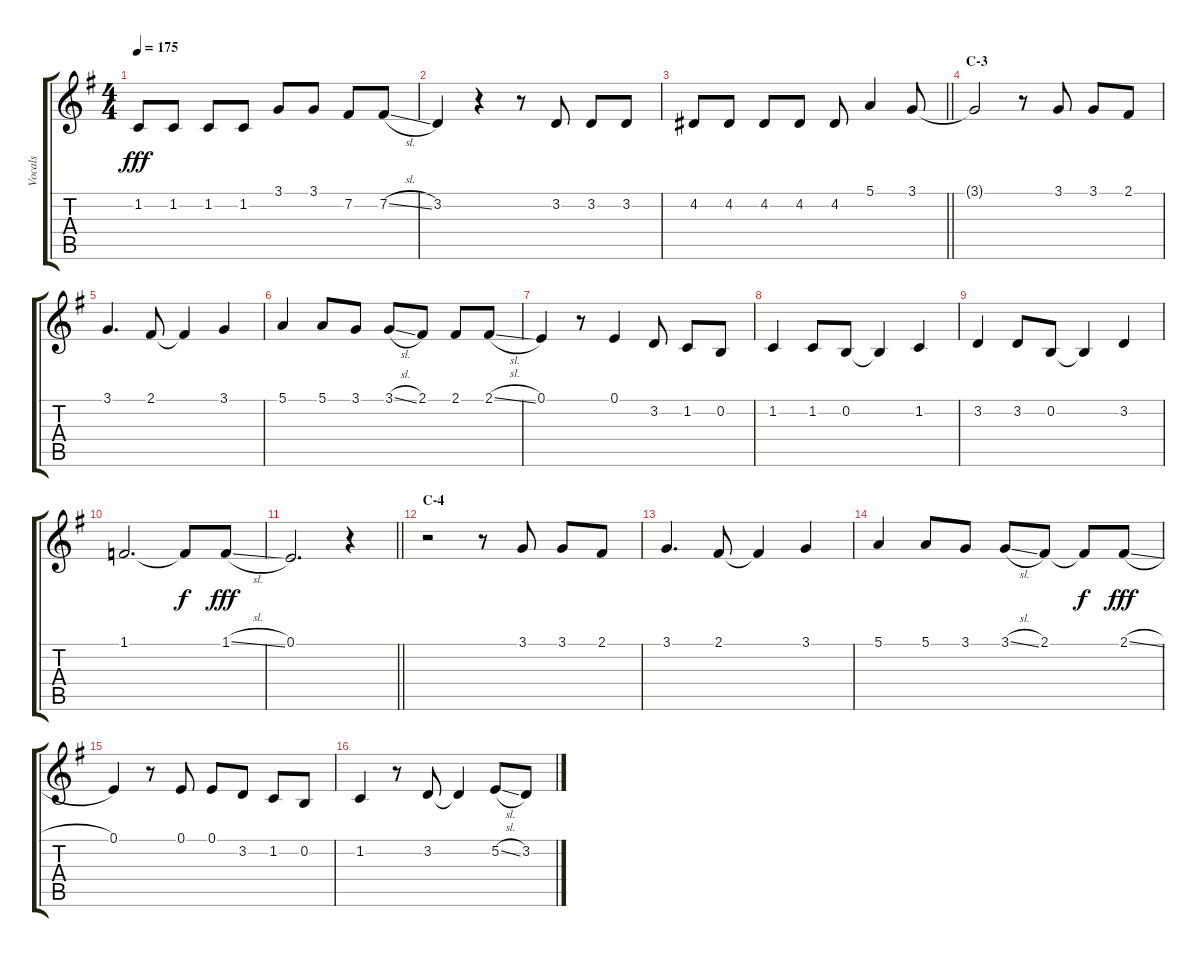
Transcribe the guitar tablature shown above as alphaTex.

\track ("Vocals" "Vocals") {instrument voiceoohs}
\staff {score tabs}
\tuning (E4 B3 G3 D3 A2 E2) {hide}
\ts (4 4)
\tempo 175
\clef g2
\ks g
1.2.8{dy fff} 1.2.8 1.2.8 1.2.8 3.1.8 3.1.8 7.2.8 7.2{sl}.8 |
3.2.4 r.4 r.8 3.2.8 3.2.8 3.2.8 |
\barLineRight lightlight
4.2.8 4.2.8 4.2.8 4.2.8 4.2.8 5.1.4 3.1.8 |
\section ("" "C-3")
3.1{t}.2 r.8 3.1.8 3.1.8 2.1.8 |
3.1.4{d} 2.1.8 2.1{t}.4 3.1.4 |
5.1.4 5.1.8 3.1.8 3.1{sl}.8 2.1.8 2.1.8 2.1{sl}.8 |
0.1.4 r.8 0.1.4 3.2.8 1.2.8 0.2.8 |
1.2.4 1.2.8 0.2.8 0.2{t}.4 1.2.4 |
3.2.4 3.2.8 0.2.8 0.2{t}.4 3.2.4 |
1.1.2{d} 1.1{t}.8{dy f} 1.1{sl}.8{dy fff} |
\barLineRight lightlight
0.1.2{d} r.4 |
\section ("" "C-4")
r.2 r.8 3.1.8 3.1.8 2.1.8 |
3.1.4{d} 2.1.8 2.1{t}.4 3.1.4 |
5.1.4 5.1.8 3.1.8 3.1{sl}.8 2.1.8 2.1{t}.8{dy f} 2.1{sl}.8{dy fff} |
0.1.4 r.8 0.1.8 0.1.8 3.2.8 1.2.8 0.2.8 |
1.2.4 r.8 3.2.8 3.2{t}.4 5.2{sl}.8 3.2.8
